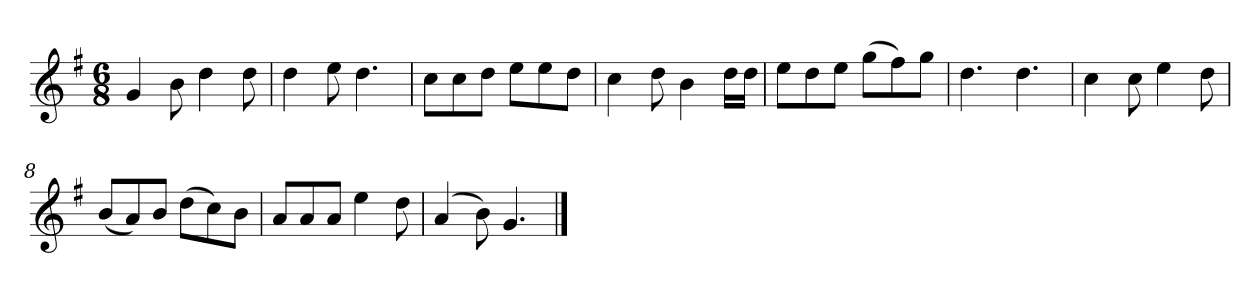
**kern
*part1
*staff1
*k[f#]
*M6/8
*MM120
=1
4g
8b
4dd
8dd
=2
4dd
8ee
4.dd
=3
8ccL
8cc
8ddJ
8eeL
8ee
8ddJ
=4
4cc
8dd
4b
16ddLL
16ddJJ
=5
8eeL
8dd
8eeJ
(8ggL
8ff#)
8ggJ
=6
4.dd
4.dd
=7
4cc
8cc
4ee
8dd
=8
(8bL
8a)
8bJ
(8ddL
8cc)
8bJ
=9
8aL
8a
8aJ
4ee
8dd
=10
(4a
8b)
4.g
==
*-
